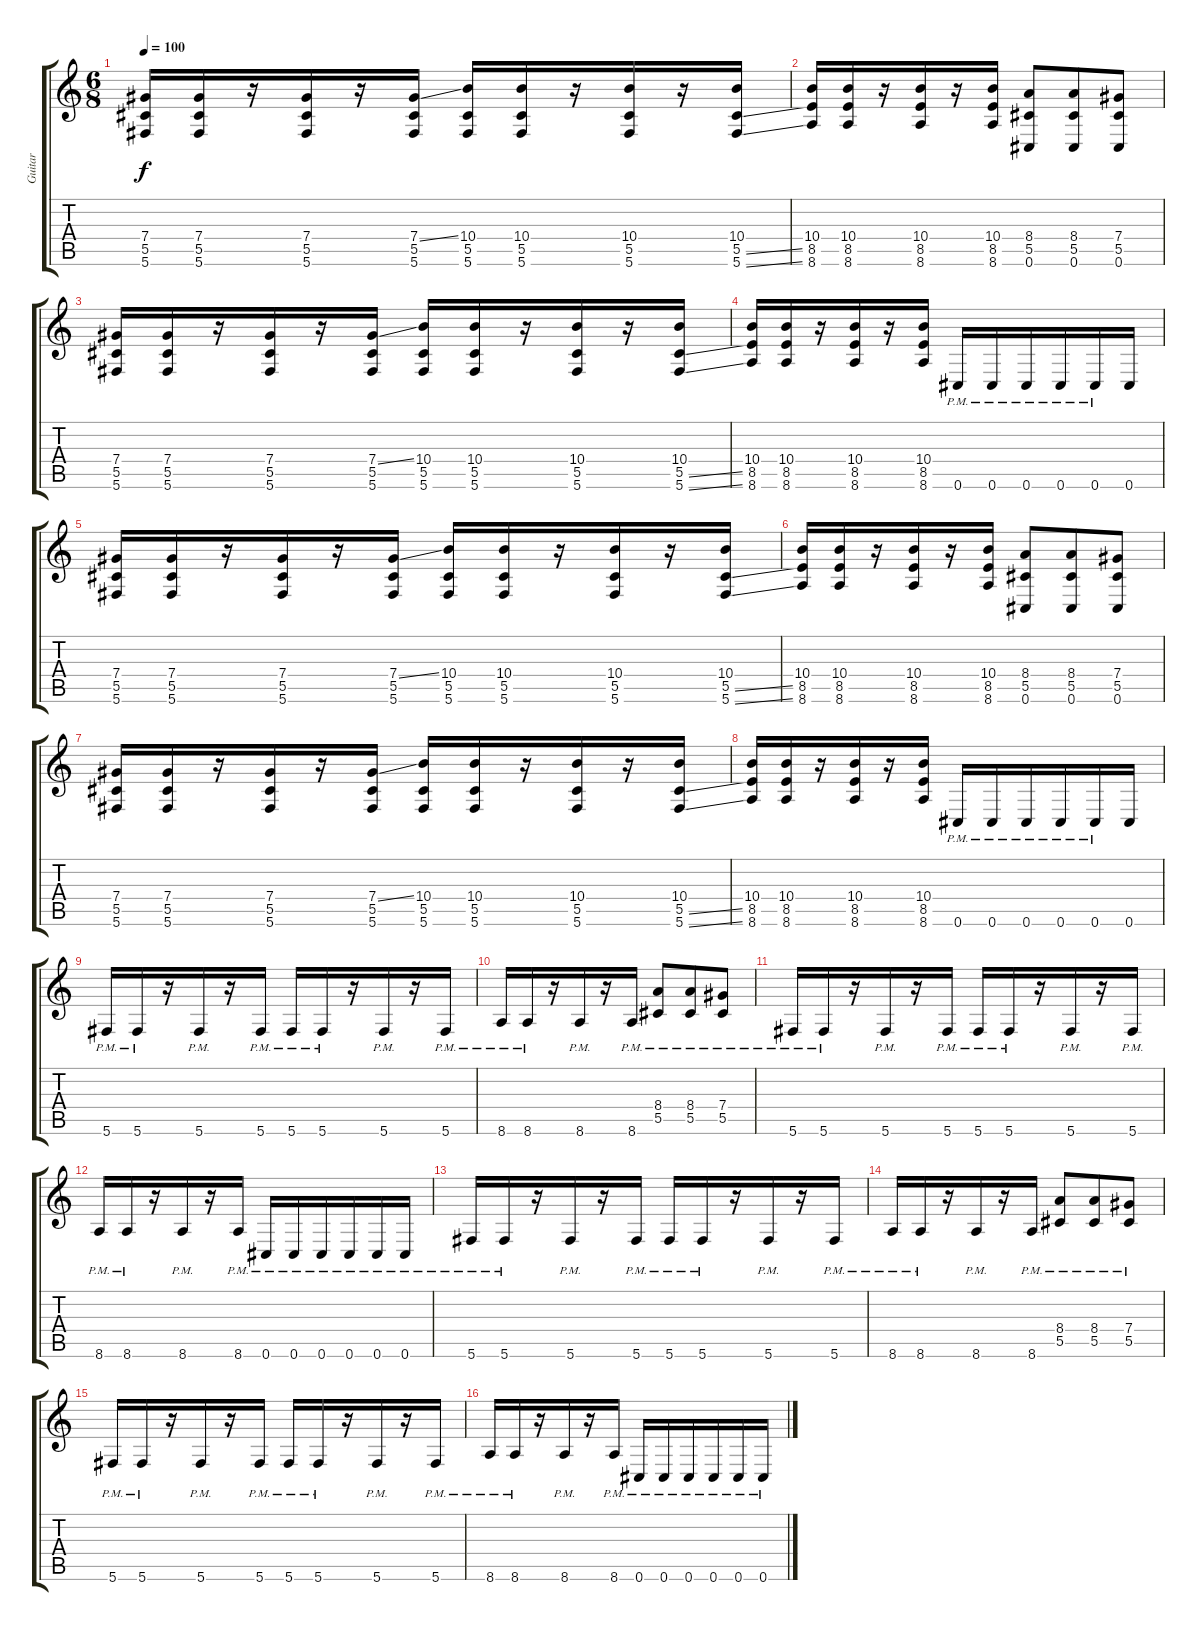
\track ("Guitar" "Guitar") {instrument distortionguitar}
\staff {score tabs}
\tuning (Eb4 Bb3 Gb3 Db3 Ab2 Db2) {hide}
\ts (6 8)
\tempo 100
\clef g2
\ks c
(7.4 5.5 5.6).16{dy f instrument distortionguitar} (7.4 5.5 5.6).16 r.16 (7.4 5.5 5.6).16 r.16 (7.4{ss} 5.5 5.6).16 (10.4 5.5 5.6).16 (10.4 5.5 5.6).16 r.16 (10.4 5.5 5.6).16 r.16 (10.4 5.5{ss} 5.6{ss}).16 |
(10.4 8.5 8.6).16 (10.4 8.5 8.6).16 r.16 (10.4 8.5 8.6).16 r.16 (10.4 8.5 8.6).16 (8.4 5.5 0.6).8 (8.4 5.5 0.6).8 (7.4 5.5 0.6).8 |
(7.4 5.5 5.6).16 (7.4 5.5 5.6).16 r.16 (7.4 5.5 5.6).16 r.16 (7.4{ss} 5.5 5.6).16 (10.4 5.5 5.6).16 (10.4 5.5 5.6).16 r.16 (10.4 5.5 5.6).16 r.16 (10.4 5.5{ss} 5.6{ss}).16 |
(10.4 8.5 8.6).16 (10.4 8.5 8.6).16 r.16 (10.4 8.5 8.6).16 r.16 (10.4 8.5 8.6).16 0.6{pm}.16 0.6{pm}.16 0.6{pm}.16 0.6{pm}.16 0.6{pm}.16 0.6.16 |
(7.4 5.5 5.6).16 (7.4 5.5 5.6).16 r.16 (7.4 5.5 5.6).16 r.16 (7.4{ss} 5.5 5.6).16 (10.4 5.5 5.6).16 (10.4 5.5 5.6).16 r.16 (10.4 5.5 5.6).16 r.16 (10.4 5.5{ss} 5.6{ss}).16 |
(10.4 8.5 8.6).16 (10.4 8.5 8.6).16 r.16 (10.4 8.5 8.6).16 r.16 (10.4 8.5 8.6).16 (8.4 5.5 0.6).8 (8.4 5.5 0.6).8 (7.4 5.5 0.6).8 |
(7.4 5.5 5.6).16 (7.4 5.5 5.6).16 r.16 (7.4 5.5 5.6).16 r.16 (7.4{ss} 5.5 5.6).16 (10.4 5.5 5.6).16 (10.4 5.5 5.6).16 r.16 (10.4 5.5 5.6).16 r.16 (10.4 5.5{ss} 5.6{ss}).16 |
(10.4 8.5 8.6).16 (10.4 8.5 8.6).16 r.16 (10.4 8.5 8.6).16 r.16 (10.4 8.5 8.6).16 0.6{pm}.16 0.6{pm}.16 0.6{pm}.16 0.6{pm}.16 0.6{pm}.16 0.6.16 |
5.6{pm}.16 5.6{pm}.16 r.16 5.6{pm}.16 r.16 5.6{pm}.16 5.6{pm}.16 5.6{pm}.16 r.16 5.6{pm}.16 r.16 5.6{pm}.16 |
8.6{pm}.16 8.6{pm}.16 r.16 8.6{pm}.16 r.16 8.6{pm}.16 (8.4{pm} 5.5{pm}).8 (8.4{pm} 5.5{pm}).8 (7.4{pm} 5.5{pm}).8 |
5.6{pm}.16 5.6{pm}.16 r.16 5.6{pm}.16 r.16 5.6{pm}.16 5.6{pm}.16 5.6{pm}.16 r.16 5.6{pm}.16 r.16 5.6{pm}.16 |
8.6{pm}.16 8.6{pm}.16 r.16 8.6{pm}.16 r.16 8.6{pm}.16 0.6{pm}.16 0.6{pm}.16 0.6{pm}.16 0.6{pm}.16 0.6{pm}.16 0.6{pm}.16 |
5.6{pm}.16 5.6{pm}.16 r.16 5.6{pm}.16 r.16 5.6{pm}.16 5.6{pm}.16 5.6{pm}.16 r.16 5.6{pm}.16 r.16 5.6{pm}.16 |
8.6{pm}.16 8.6{pm}.16 r.16 8.6{pm}.16 r.16 8.6{pm}.16 (8.4{pm} 5.5{pm}).8 (8.4{pm} 5.5{pm}).8 (7.4{pm} 5.5{pm}).8 |
5.6{pm}.16 5.6{pm}.16 r.16 5.6{pm}.16 r.16 5.6{pm}.16 5.6{pm}.16 5.6{pm}.16 r.16 5.6{pm}.16 r.16 5.6{pm}.16 |
8.6{pm}.16 8.6{pm}.16 r.16 8.6{pm}.16 r.16 8.6{pm}.16 0.6{pm}.16 0.6{pm}.16 0.6{pm}.16 0.6{pm}.16 0.6{pm}.16 0.6{pm}.16
